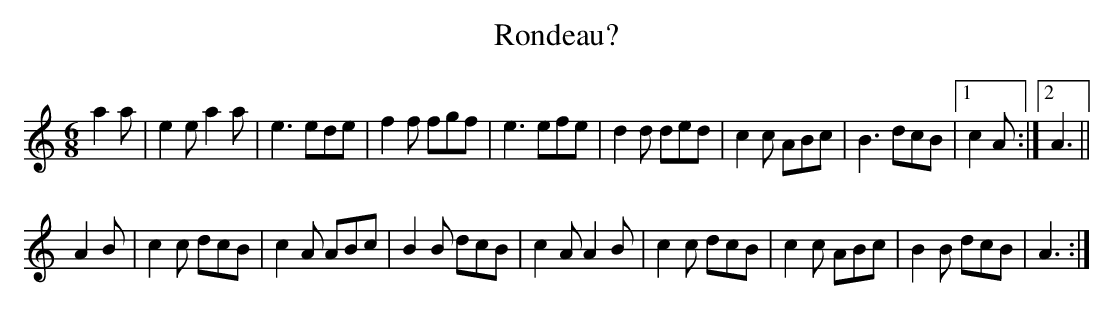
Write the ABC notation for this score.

X:1
T:Rondeau?
Q:c3=146
M:6/8
L:1/8
K:Am
a2a|e2e a2a|e3 ede|f2f fgf|e3 efe|d2d ded|c2c ABc|B3 dcB|1c2A:|2 A3||
A2B|c2c dcB|c2A ABc|B2B dcB|c2A A2B|c2c dcB|c2c ABc|B2B dcB|A3:|
